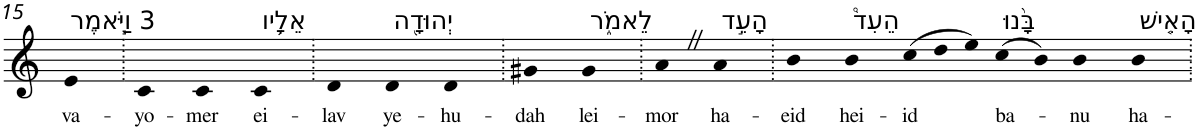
**kern	**text
*part1	*part1
*staff1	*staff1
*I"Piano	*
*I'Pno	*
!!LO:PB:g=z
*clefG2	*
*k[]	*
=15	=15
!LO:TX:a:t=3 וַיֹּ֧אמֶר	!
!	!LO:LY:b
4e	va-
=16.	=16.
!	!LO:LY:b
4c	-yo-
!	!LO:LY:b
4c	-mer
!LO:TX:a:t=אֵלָ֛יו	!
!	!LO:LY:b
4c	ei-
=17.	=17.
!	!LO:LY:b
4d	-lav
!LO:TX:a:t=יְהוּדָ֖ה	!
!	!LO:LY:b
4d	ye-
!	!LO:LY:b
4d	-hu-
=18.	=18.
!	!LO:LY:b
4g#X	-dah
!LO:TX:a:t=לֵאמֹ֑ר	!
!	!LO:LY:b
4g#	lei-
=19.	=19.
!	!LO:LY:b
4aZ	-mor
!LO:TX:a:t=הָעֵ֣ד	!
!	!LO:LY:b
4a	ha-
=20.	=20.
!	!LO:LY:b
4b	-eid
!LO:TX:a:t=הֵעִד֩	!
!	!LO:LY:b
4b	hei-
*Xtuplet	*
!	!LO:LY:b
(>12cc	-id
12dd	.
12ee)	.
!LO:TX:a:t=בָּ֨נוּ	!
!	!LO:LY:b
(>8cc	ba-
8b)	.
!	!LO:LY:b
4b	-nu
!LO:TX:a:t=הָאִ֤ישׁ	!
!	!LO:LY:b
4b	ha-
=.	=.
*-	*-
